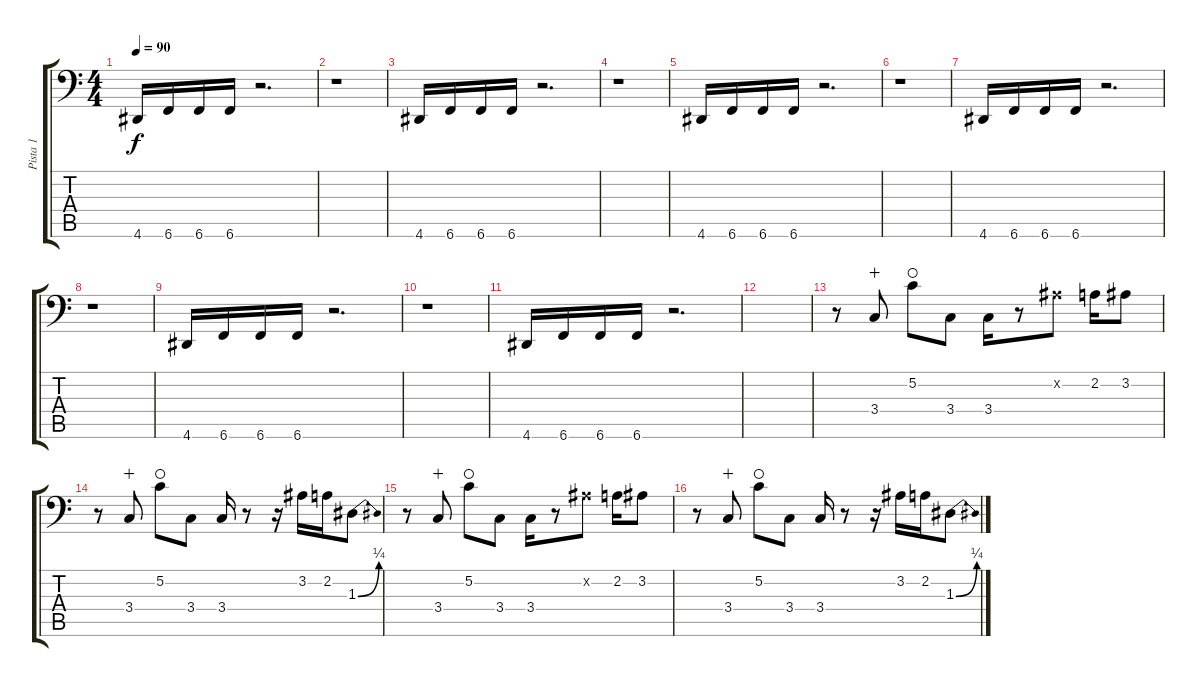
\track ("Pista 1" "Pista 1") {instrument synthbass2}
\staff {score tabs}
\tuning (C3 G2 D2 A1 E1 B0) {hide}
\ts (4 4)
\tempo 90
\clef f4
\ks c
4.6.16{dy f} 6.6.16 6.6.16 6.6.16 r.2{d} |
r.1 |
4.6.16 6.6.16 6.6.16 6.6.16 r.2{d} |
r.1 |
4.6.16 6.6.16 6.6.16 6.6.16 r.2{d} |
r.1 |
4.6.16 6.6.16 6.6.16 6.6.16 r.2{d} |
r.1 |
4.6.16 6.6.16 6.6.16 6.6.16 r.2{d} |
r.1 |
4.6.16 6.6.16 6.6.16 6.6.16 r.2{d} |
|
r.8 3.4.8{wahc} 5.2.8{waho} 3.4.8 3.4.16 r.8 3.2{x}.8 2.2.16 3.2.8 |
r.8 3.4.8{wahc} 5.2.8{waho} 3.4.8 3.4.16 r.8 r.16 3.2.16 2.2.16 1.3{be (bend 0 0 60 1)}.8 |
r.8 3.4.8{wahc} 5.2.8{waho} 3.4.8 3.4.16 r.8 3.2{x}.8 2.2.16 3.2.8 |
r.8 3.4.8{wahc} 5.2.8{waho} 3.4.8 3.4.16 r.8 r.16 3.2.16 2.2.16 1.3{be (bend 0 0 60 1)}.8
